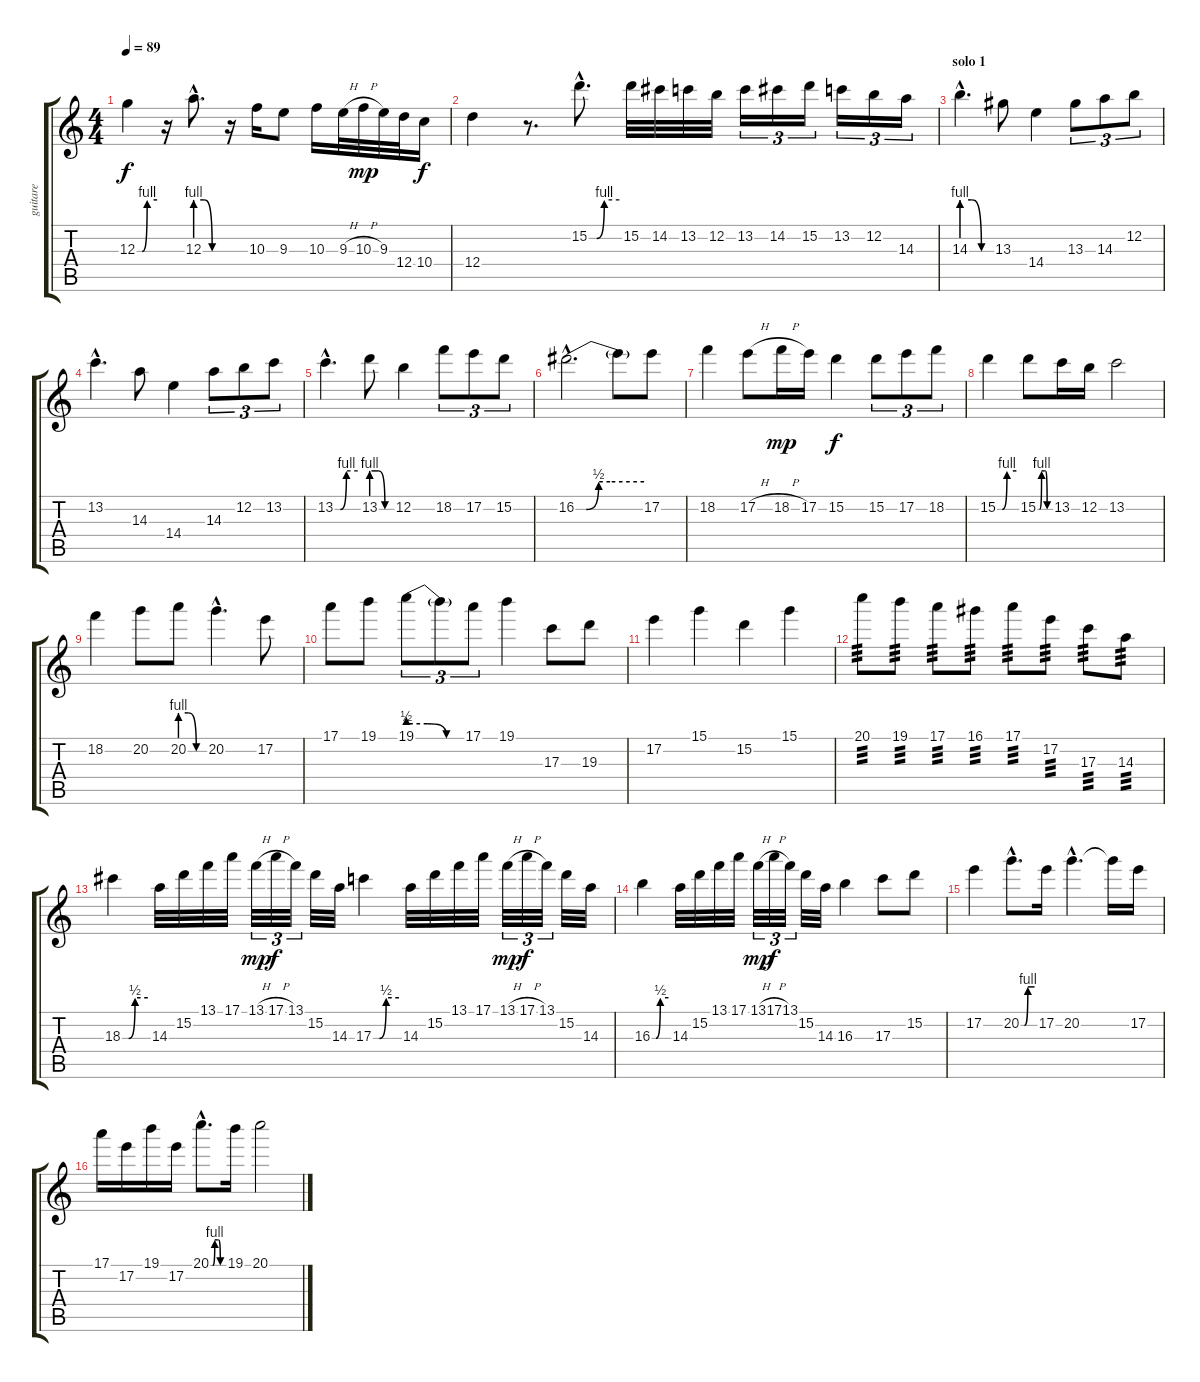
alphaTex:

\track ("guitare" "guitare") {instrument overdrivenguitar}
\staff {score tabs}
\tuning (E4 B3 G3 D3 A2 E2) {hide}
\ts (4 4)
\tempo 89
\clef g2
\ks c
12.3{be (custom 0 0 15 0 30 4 60 4)}.4{dy f} r.16 12.3{be (custom 0 4 20 4 40 0 60 0) hac}.8{d} r.16 10.3.16 9.3.8 10.3.16 9.3{h}.32 10.3{h}.32{dy mp} 9.3.32 12.4.32 10.4.16{dy f} |
12.4.4 r.8{d} 15.2{be (custom 0 0 15 0 30 4 60 4) hac}.8{d} 15.2.32 14.2.32 13.2.32 12.2.32 13.2.16{tu (3 2)} 14.2.16{tu (3 2)} 15.2.16{tu (3 2)} 13.2.16{tu (3 2)} 12.2.16{tu (3 2)} 14.3.16{tu (3 2)} |
\section ("" "solo 1")
14.3{be (custom 0 4 20 4 40 0 60 0) hac}.4{d} 13.3.8 14.4.4 13.3.8{tu (3 2)} 14.3.8{tu (3 2)} 12.2.8{tu (3 2)} |
13.2{hac}.4{d} 14.3.8 14.4.4 14.3.8{tu (3 2)} 12.2.8{tu (3 2)} 13.2.8{tu (3 2)} |
13.2{be (custom 0 0 14 0 30 4 60 4) hac}.4{d} 13.2{be (custom 0 4 20 4 40 0 60 0)}.8 12.2.4 18.2.8{tu (3 2)} 17.2.8{tu (3 2)} 15.2.8{tu (3 2)} |
16.2{be (custom 0 0 9 0 20 2 30 2 60 2) hac}.2{d} 16.2{t}.8 17.2.8 |
18.2.4 17.2{h}.8 18.2{h}.16{dy mp} 17.2.16 15.2.4{dy f} 15.2.8{tu (3 2)} 17.2.8{tu (3 2)} 18.2.8{tu (3 2)} |
15.2{be (custom 0 0 15 0 30 4 60 4)}.4 15.2{be (custom 0 0 8 0 18 4 30 4 36 4 45 0 60 0)}.8 13.2.16 12.2.16 13.2.2 |
18.2.4 20.2.8 20.2{be (custom 0 4 20 4 40 0 60 0)}.8 20.2{hac}.4{d} 17.2.8 |
17.1.8 19.1.8 19.1{be (custom 0 2 20 2 40 0 60 0)}.8{tu (3 2)} 19.1{t}.8{tu (3 2)} 17.1.8{tu (3 2)} 19.1.4 17.3.8 19.3.8 |
17.2.4 15.1.4 15.2.4 15.1.4 |
20.1.8{tp 3} 19.1.8{tp 3} 17.1.8{tp 3} 16.1.8{tp 3} 17.1.8{tp 3} 17.2.8{tp 3} 17.3.8{tp 3} 14.3.8{tp 3} |
18.3{be (custom 0 0 15 0 30 2 60 2)}.4 14.3.32 15.2.32 13.1.32 17.1.32 13.1{h}.32{tu (3 2) dy mp} 17.1{h}.32{tu (3 2) dy f} 13.1.32{tu (3 2)} 15.2.32 14.3.32 17.3{be (custom 0 0 14 0 30 2 60 2)}.4 14.3.32 15.2.32 13.1.32 17.1.32 13.1{h}.32{tu (3 2) dy mp} 17.1{h}.32{tu (3 2) dy f} 13.1.32{tu (3 2)} 15.2.32 14.3.32 |
16.3{be (custom 0 0 14 0 30 2 60 2)}.4 14.3.32 15.2.32 13.1.32 17.1.32 13.1{h}.32{tu (3 2) dy mp} 17.1{h}.32{tu (3 2) dy f} 13.1.32{tu (3 2)} 15.2.32 14.3.32 16.3.4 17.3.8 15.2.8 |
17.2.4 20.2{be (custom 0 0 15 0 30 4 60 4) hac}.8{d} 17.2.16 20.2{hac}.4{d} 20.2{t}.16 17.2.16 |
17.1.16 17.2.16 19.1.16 17.2.16 20.1{be (custom 0 0 9 0 19 4 30 4 36 4 45 0 60 0) hac}.8{d} 19.1.16 20.1.2
